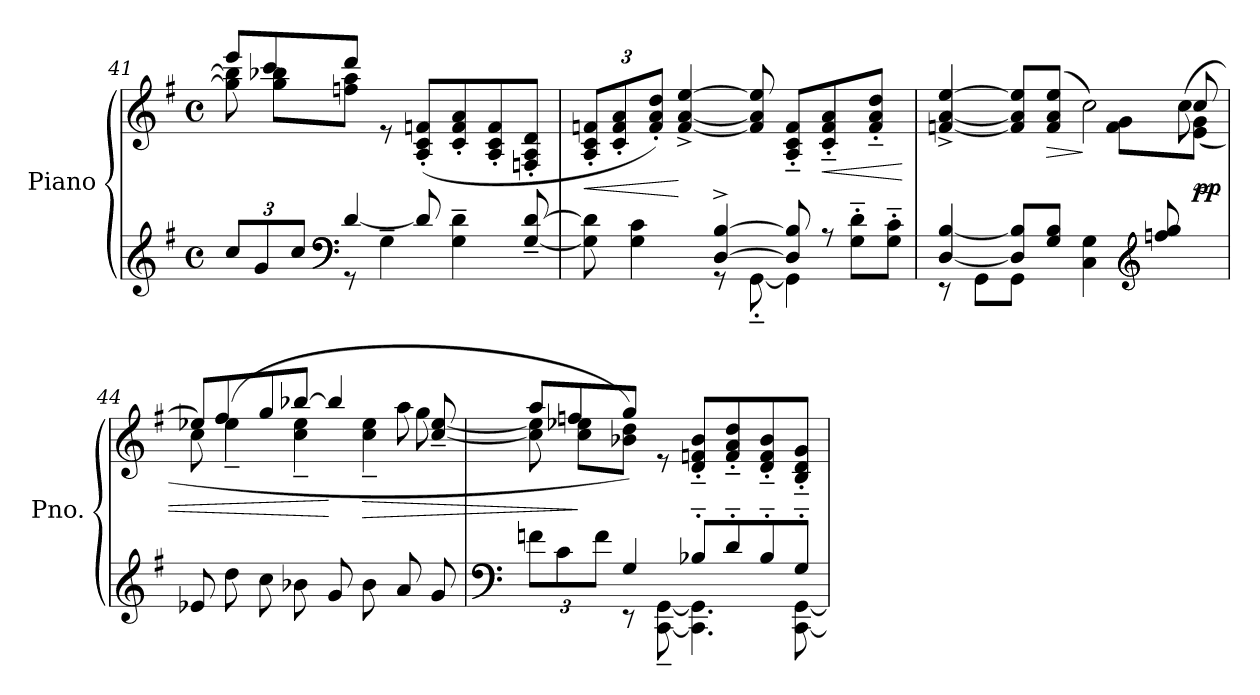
**kern	**kern	**dynam
*part1	*part1	*part1
*staff2	*staff1	*staff1/2
*I"Piano	*	*
*I'Pno.	*	*
*clefG2	*clefG2	*
*k[f#]	*k[f#]	*
*M4/4	*M4/4	*
*met(c)	*met(c)	*
*Xbrackettup	*	*
=41	=41	=41
*^	*^	*
*	*	*	*^	*
12cc/L	4ryy	8reyy	8gg\] 8bb-\]	8eee/L	.
12g/	.	.	.	.	.
.	.	8reyy	8gg\ 8bb-X\L	8ccc/	.
12cc/J	.	.	.	.	.
*clefF4	*	*	*	*	*
8rGG	[4d/	8reyy	8ffn\ 8aa\J	8ddd/J	.
4G~\	.	8re	2ryy	2ryy	.
.	8d/]	(>8A/' 8c/' 8fn/'L	.	.	.
4G\~ 4d\~	4.ryy	8c/' 8f/' 8a/'	.	.	.
.	.	8A/' 8c/' 8f/'	.	.	.
[8G/~ [8d/~	.	8Fn/' 8A/' 8d/'J	8ryy	8ryy	.
*	*	*v	*v	*v	*
=42	=42	=42	=42
*	*	*Xbrackettup	*
*	*	*^	*
*	*	*	*^	*
!	!	!	!	!	!LO:HP:b
*	*	*v	*v	*v	*
8G\] 8d\]	4.ryy	12A/' 12c/' 12fn/'L	<
.	.	12c/' 12f/' 12a/'	.
4G\ 4c\	.	.	.
.	.	12f/' 12a/' 12dd/'J)	.
.	.	[4f/^ [4a/^ [4ee/^	[
[4D/^ [4B/^	8r	.	.
.	[8GG'~\	8f/] 8a/] 8ee/]	.
8D/] 8B/]	4GG\]	8A/'~ 8c/'~ 8f/'~L	.
*Xtuplet	*	*	*
!	!	!	!LO:HP:b
12r	.	8c/'~ 8f/'~ 8a/'~	<
12G\'~ 12d\'~L	.	.	.
.	8ryy	8f/'~ 8a/'~ 8dd/'~J	.
12G\'~ 12c\'~J	.	.	.
*v	*v	*	*
.	.	[
=43	=43	=43
*^	*^	*
*	*^	*	*^	*
*	*	*	*	*	*^	*
2.ryy	[4D/ [4B/	8r	[4fn/^ [4a/^ [4ee/^	8ryy	2..ryy	2..ryy	.
.	.	8GG\L	.	8ryy@	.	.	.
.	8D/] 8B/]L	8GG\J	8f/] 8a/] 8ee/]L	8ryy@	.	.	.
!	!	!	!	!	!	!	!LO:HP:b
.	8G/ 8B/J	2ryy	(>8f/ 8a/ 8ee/J	8ryy@	.	.	>
.	4C\ 4G\	.	2cc\)	8ryy@	.	.	]
.	.	.	.	8f\ 8g\L	.	.	.
*clefG2	*	*	*	*	*	*	*
8ffn/ 8gg/	4rcyy	.	.	8ryy	.	.	.
!	!	!	!	!	!	!	!LO:HP:b
!	!	!	!	!	!	!	!LO:DY:n=1:b
8ryy	.	8ryy	.	8e\ 8g\J	(<8cc\	(>8cc/	< pp
*v	*v	*v	*	*	*	*	*
*	*	*	*v	*v	*
!!LO:LB:g=z
=44	=44	=44	=44	=44
8e-X/	1reyy	8cc\)	8ee-X/L	.
8dd\	.	(>4ee-~\	8ff#/	.
8cc\	.	.	8gg/	.
8b-X\	.	4cc\~ 4ee-\~	[8bb-X/J	.
8g/	.	.	4bb-/]	[
!	!	!	!	!LO:HP:b
8b-\	.	4cc\~ 4ee-\~	.	>
8a/	.	.	8aa\	.
8g/	.	[8cc/~ [8ee-/~	8gg\	.
=45	=45	=45	=45	=45
*clefF4	*	*	*	*
*tuplet	*	*	*	*
*^	*	*	*	*
12fn\L	4rAyy	8rAyy	8cc\] 8ee-\]	8aa/L	.
12c\	.	.	.	.	.
.	.	8rAyy	8cc\ 8ee-X\L	8ffn/	]
12f\J	.	.	.	.	.
4G/	8r	8rAyy	8b-X\ 8dd\J)	8gg/J)	.
.	[8CC\~ [8GG\~	8re	2ryy	2ryy	.
8B-X'~/L	4.CC\] 4.GG\]	8d/'~ 8fn/'~ 8b-/'~L	.	.	.
8d'~/	.	8f/'~ 8a/'~ 8dd/'~	.	.	.
8B-'~/	.	8d/'~ 8f/'~ 8b-/'~	.	.	.
8G'~/J	[8CC\ [8GG\	8B/'~ 8d/'~ 8g/'~J	8ryy	8ryy	.
*v	*v	*	*	*	*
*	*v	*v	*v	*
=	=	=
*-	*-	*-
